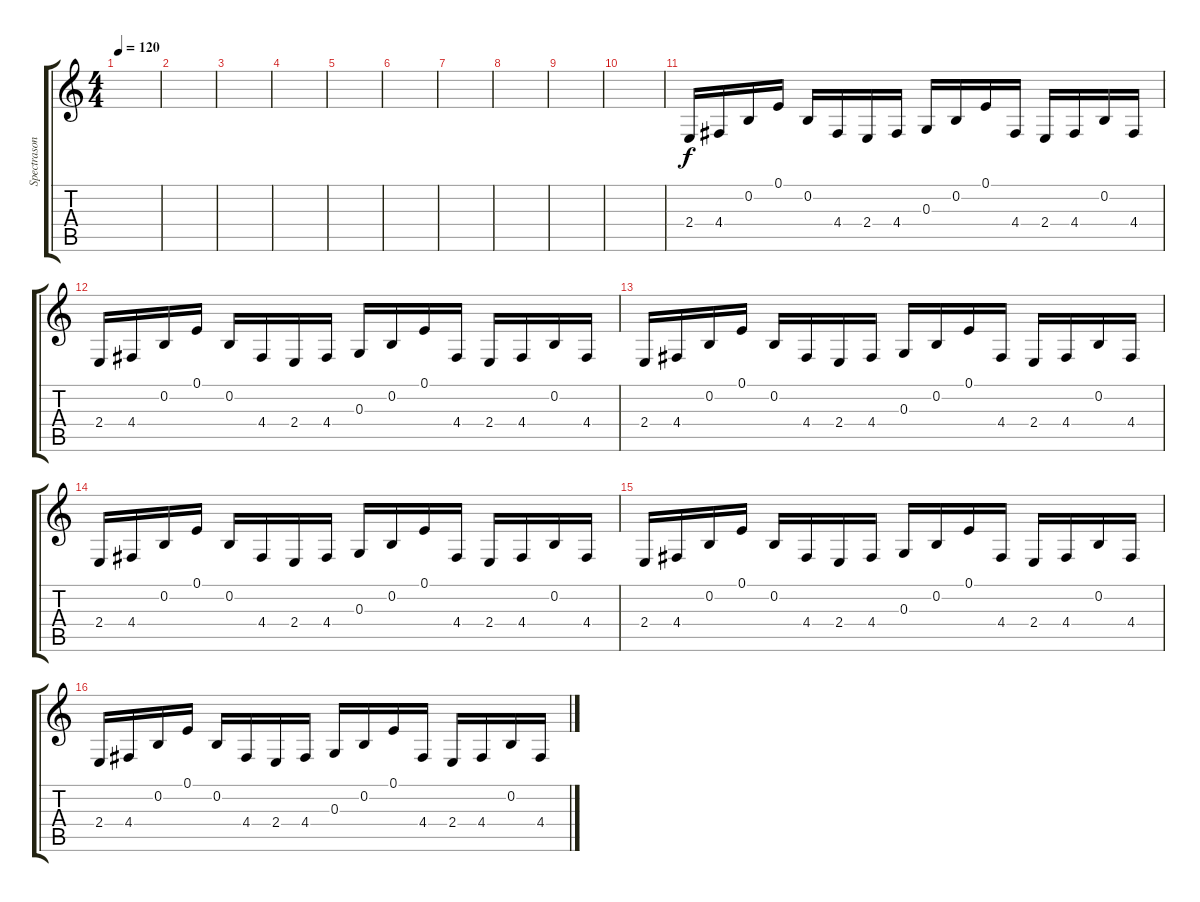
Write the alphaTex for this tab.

\track ("Spectrasonics Omnisphere" "Spectrason") {instrument lead1square}
\staff {score tabs}
\tuning (E4 B3 G3 D3 A2 E2) {hide}
\ts (4 4)
\tempo 120
\clef g2
\ks c
|
|
|
|
|
|
|
|
|
|
2.4.16 4.4.16 0.2.16 0.1.16 0.2.16 4.4.16 2.4.16 4.4.16 0.3.16 0.2.16 0.1.16 4.4.16 2.4.16 4.4.16 0.2.16 4.4.16 |
2.4.16 4.4.16 0.2.16 0.1.16 0.2.16 4.4.16 2.4.16 4.4.16 0.3.16 0.2.16 0.1.16 4.4.16 2.4.16 4.4.16 0.2.16 4.4.16 |
2.4.16 4.4.16 0.2.16 0.1.16 0.2.16 4.4.16 2.4.16 4.4.16 0.3.16 0.2.16 0.1.16 4.4.16 2.4.16 4.4.16 0.2.16 4.4.16 |
2.4.16 4.4.16 0.2.16 0.1.16 0.2.16 4.4.16 2.4.16 4.4.16 0.3.16 0.2.16 0.1.16 4.4.16 2.4.16 4.4.16 0.2.16 4.4.16 |
2.4.16 4.4.16 0.2.16 0.1.16 0.2.16 4.4.16 2.4.16 4.4.16 0.3.16 0.2.16 0.1.16 4.4.16 2.4.16 4.4.16 0.2.16 4.4.16 |
2.4.16 4.4.16 0.2.16 0.1.16 0.2.16 4.4.16 2.4.16 4.4.16 0.3.16 0.2.16 0.1.16 4.4.16 2.4.16 4.4.16 0.2.16 4.4.16
